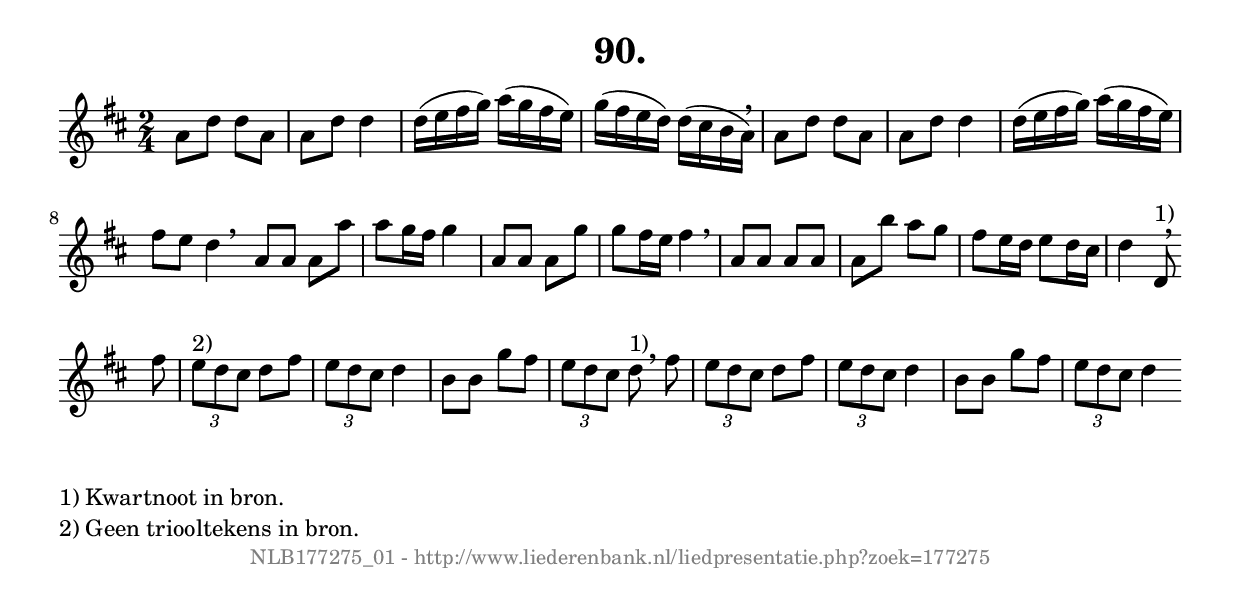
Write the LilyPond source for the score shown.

%
% produced by wce2krn 1.64 (7 June 2014)
%
\version"2.16"
#(append! paper-alist '(("long" . (cons (* 210 mm) (* 2000 mm)))))
#(set-default-paper-size "long")
sb = {\breathe}
mBreak = {\breathe }
bBreak = {\breathe }
x = {\once\override NoteHead #'style = #'cross }
gl=\glissando
itime={\override Staff.TimeSignature #'stencil = ##f }
ficta = {\once\set suggestAccidentals = ##t}
fine = {\once\override Score.RehearsalMark #'self-alignment-X = #1 \mark \markup {\italic{Fine}}}
dc = {\once\override Score.RehearsalMark #'self-alignment-X = #1 \mark \markup {\italic{D.C.}}}
dcf = {\once\override Score.RehearsalMark #'self-alignment-X = #1 \mark \markup {\italic{D.C. al Fine}}}
dcc = {\once\override Score.RehearsalMark #'self-alignment-X = #1 \mark \markup {\italic{D.C. al Coda}}}
ds = {\once\override Score.RehearsalMark #'self-alignment-X = #1 \mark \markup {\italic{D.S.}}}
dsf = {\once\override Score.RehearsalMark #'self-alignment-X = #1 \mark \markup {\italic{D.S. al Fine}}}
dsc = {\once\override Score.RehearsalMark #'self-alignment-X = #1 \mark \markup {\italic{D.S. al Coda}}}
pv = {\set Score.repeatCommands = #'((volta "1"))}
sv = {\set Score.repeatCommands = #'((volta "2"))}
tv = {\set Score.repeatCommands = #'((volta "3"))}
qv = {\set Score.repeatCommands = #'((volta "4"))}
xv = {\set Score.repeatCommands = #'((volta #f))}
\header{ tagline = ""
title = "90."
}
\score {{
\key d \major
\relative g'
{
\set melismaBusyProperties = #'()
\time 2/4
\tempo 4=120
\override Score.MetronomeMark #'transparent = ##t
\override Score.RehearsalMark #'break-visibility = #(vector #t #t #f)
a8 d d a a d d4 d16( e fis g) a( g fis e) g( fis e d) d( cis b a) \sb a8 d d a a d d4 d16( e fis g) a( g fis e) fis8 e d4 \bar ":|:" \bBreak
a8 a a a' a g16 fis g4 a,8 a a g' g fis16 e fis4 \sb a,8 a a a a b' a g fis e16 d e8 d16 cis d4 d,8^"1)" \bar ":|:" \bBreak
fis'8 \times 2/3 { e^"2)" d cis } d fis \times 2/3 { e d cis } d4 b8 b g' fis \times 2/3 { e d cis } d8^"1)" \sb fis \times 2/3 { e d cis } d fis \times 2/3 { e d cis } d4 b8 b g' fis \times 2/3 { e d cis } d4 \bar ":|"
 }}
 \midi { }
 \layout {
            indent = 0.0\cm
}
}
\markup { \wordwrap-string #" 
1) Kwartnoot in bron.

2) Geen triooltekens in bron.
"}
\markup { \vspace #0 } \markup { \with-color #grey \fill-line { \center-column { \smaller "NLB177275_01 - http://www.liederenbank.nl/liedpresentatie.php?zoek=177275" } } }
